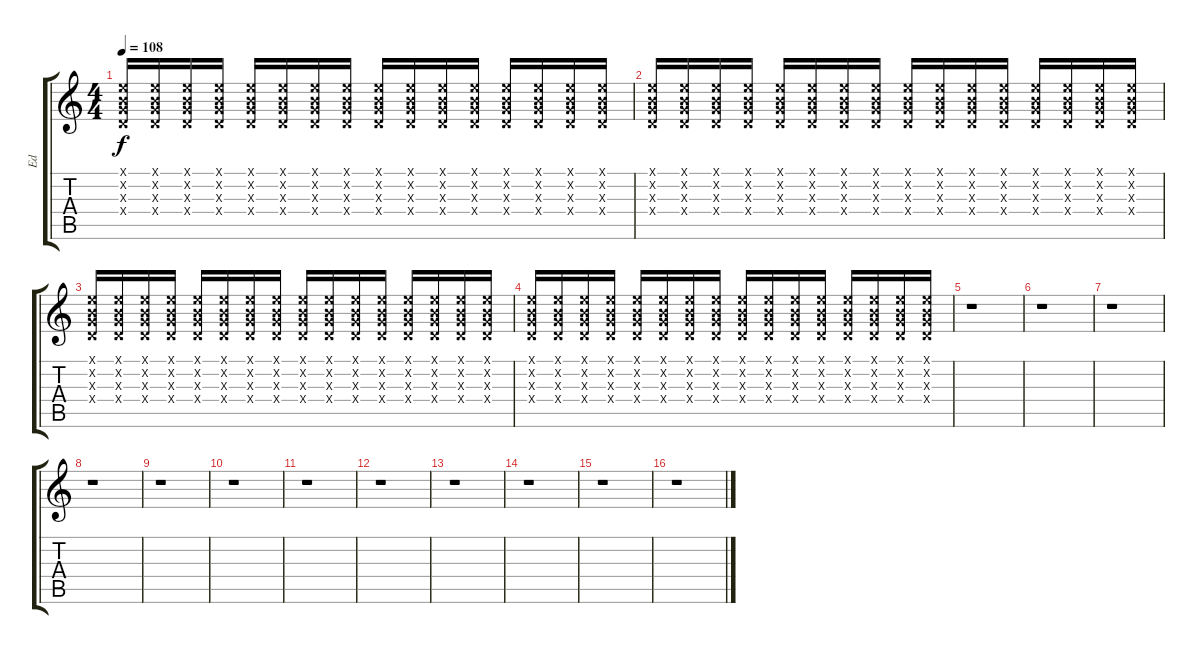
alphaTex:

\track ("Ed" "Ed") {instrument overdrivenguitar}
\staff {score tabs}
\tuning (E4 B3 G3 D3 A2 E2) {hide}
\ts (4 4)
\tempo 108
\clef g2
\ks c
(0.1{x} 0.2{x} 0.3{x} 0.4{x}).16{dy f} (0.1{x} 0.2{x} 0.3{x} 0.4{x}).16 (0.1{x} 0.2{x} 0.3{x} 0.4{x}).16 (0.1{x} 0.2{x} 0.3{x} 0.4{x}).16 (0.1{x} 0.2{x} 0.3{x} 0.4{x}).16 (0.1{x} 0.2{x} 0.3{x} 0.4{x}).16 (0.1{x} 0.2{x} 0.3{x} 0.4{x}).16 (0.1{x} 0.2{x} 0.3{x} 0.4{x}).16 (0.1{x} 0.2{x} 0.3{x} 0.4{x}).16 (0.1{x} 0.2{x} 0.3{x} 0.4{x}).16 (0.1{x} 0.2{x} 0.3{x} 0.4{x}).16 (0.1{x} 0.2{x} 0.3{x} 0.4{x}).16 (0.1{x} 0.2{x} 0.3{x} 0.4{x}).16 (0.1{x} 0.2{x} 0.3{x} 0.4{x}).16 (0.1{x} 0.2{x} 0.3{x} 0.4{x}).16 (0.1{x} 0.2{x} 0.3{x} 0.4{x}).16 |
(0.1{x} 0.2{x} 0.3{x} 0.4{x}).16 (0.1{x} 0.2{x} 0.3{x} 0.4{x}).16 (0.1{x} 0.2{x} 0.3{x} 0.4{x}).16 (0.1{x} 0.2{x} 0.3{x} 0.4{x}).16 (0.1{x} 0.2{x} 0.3{x} 0.4{x}).16 (0.1{x} 0.2{x} 0.3{x} 0.4{x}).16 (0.1{x} 0.2{x} 0.3{x} 0.4{x}).16 (0.1{x} 0.2{x} 0.3{x} 0.4{x}).16 (0.1{x} 0.2{x} 0.3{x} 0.4{x}).16 (0.1{x} 0.2{x} 0.3{x} 0.4{x}).16 (0.1{x} 0.2{x} 0.3{x} 0.4{x}).16 (0.1{x} 0.2{x} 0.3{x} 0.4{x}).16 (0.1{x} 0.2{x} 0.3{x} 0.4{x}).16 (0.1{x} 0.2{x} 0.3{x} 0.4{x}).16 (0.1{x} 0.2{x} 0.3{x} 0.4{x}).16 (0.1{x} 0.2{x} 0.3{x} 0.4{x}).16 |
(0.1{x} 0.2{x} 0.3{x} 0.4{x}).16 (0.1{x} 0.2{x} 0.3{x} 0.4{x}).16 (0.1{x} 0.2{x} 0.3{x} 0.4{x}).16 (0.1{x} 0.2{x} 0.3{x} 0.4{x}).16 (0.1{x} 0.2{x} 0.3{x} 0.4{x}).16 (0.1{x} 0.2{x} 0.3{x} 0.4{x}).16 (0.1{x} 0.2{x} 0.3{x} 0.4{x}).16 (0.1{x} 0.2{x} 0.3{x} 0.4{x}).16 (0.1{x} 0.2{x} 0.3{x} 0.4{x}).16 (0.1{x} 0.2{x} 0.3{x} 0.4{x}).16 (0.1{x} 0.2{x} 0.3{x} 0.4{x}).16 (0.1{x} 0.2{x} 0.3{x} 0.4{x}).16 (0.1{x} 0.2{x} 0.3{x} 0.4{x}).16 (0.1{x} 0.2{x} 0.3{x} 0.4{x}).16 (0.1{x} 0.2{x} 0.3{x} 0.4{x}).16 (0.1{x} 0.2{x} 0.3{x} 0.4{x}).16 |
(0.1{x} 0.2{x} 0.3{x} 0.4{x}).16 (0.1{x} 0.2{x} 0.3{x} 0.4{x}).16 (0.1{x} 0.2{x} 0.3{x} 0.4{x}).16 (0.1{x} 0.2{x} 0.3{x} 0.4{x}).16 (0.1{x} 0.2{x} 0.3{x} 0.4{x}).16 (0.1{x} 0.2{x} 0.3{x} 0.4{x}).16 (0.1{x} 0.2{x} 0.3{x} 0.4{x}).16 (0.1{x} 0.2{x} 0.3{x} 0.4{x}).16 (0.1{x} 0.2{x} 0.3{x} 0.4{x}).16 (0.1{x} 0.2{x} 0.3{x} 0.4{x}).16 (0.1{x} 0.2{x} 0.3{x} 0.4{x}).16 (0.1{x} 0.2{x} 0.3{x} 0.4{x}).16 (0.1{x} 0.2{x} 0.3{x} 0.4{x}).16 (0.1{x} 0.2{x} 0.3{x} 0.4{x}).16 (0.1{x} 0.2{x} 0.3{x} 0.4{x}).16 (0.1{x} 0.2{x} 0.3{x} 0.4{x}).16 |
r.1 |
r.1 |
r.1 |
r.1 |
r.1 |
r.1 |
r.1 |
r.1 |
r.1 |
r.1 |
r.1 |
r.1
